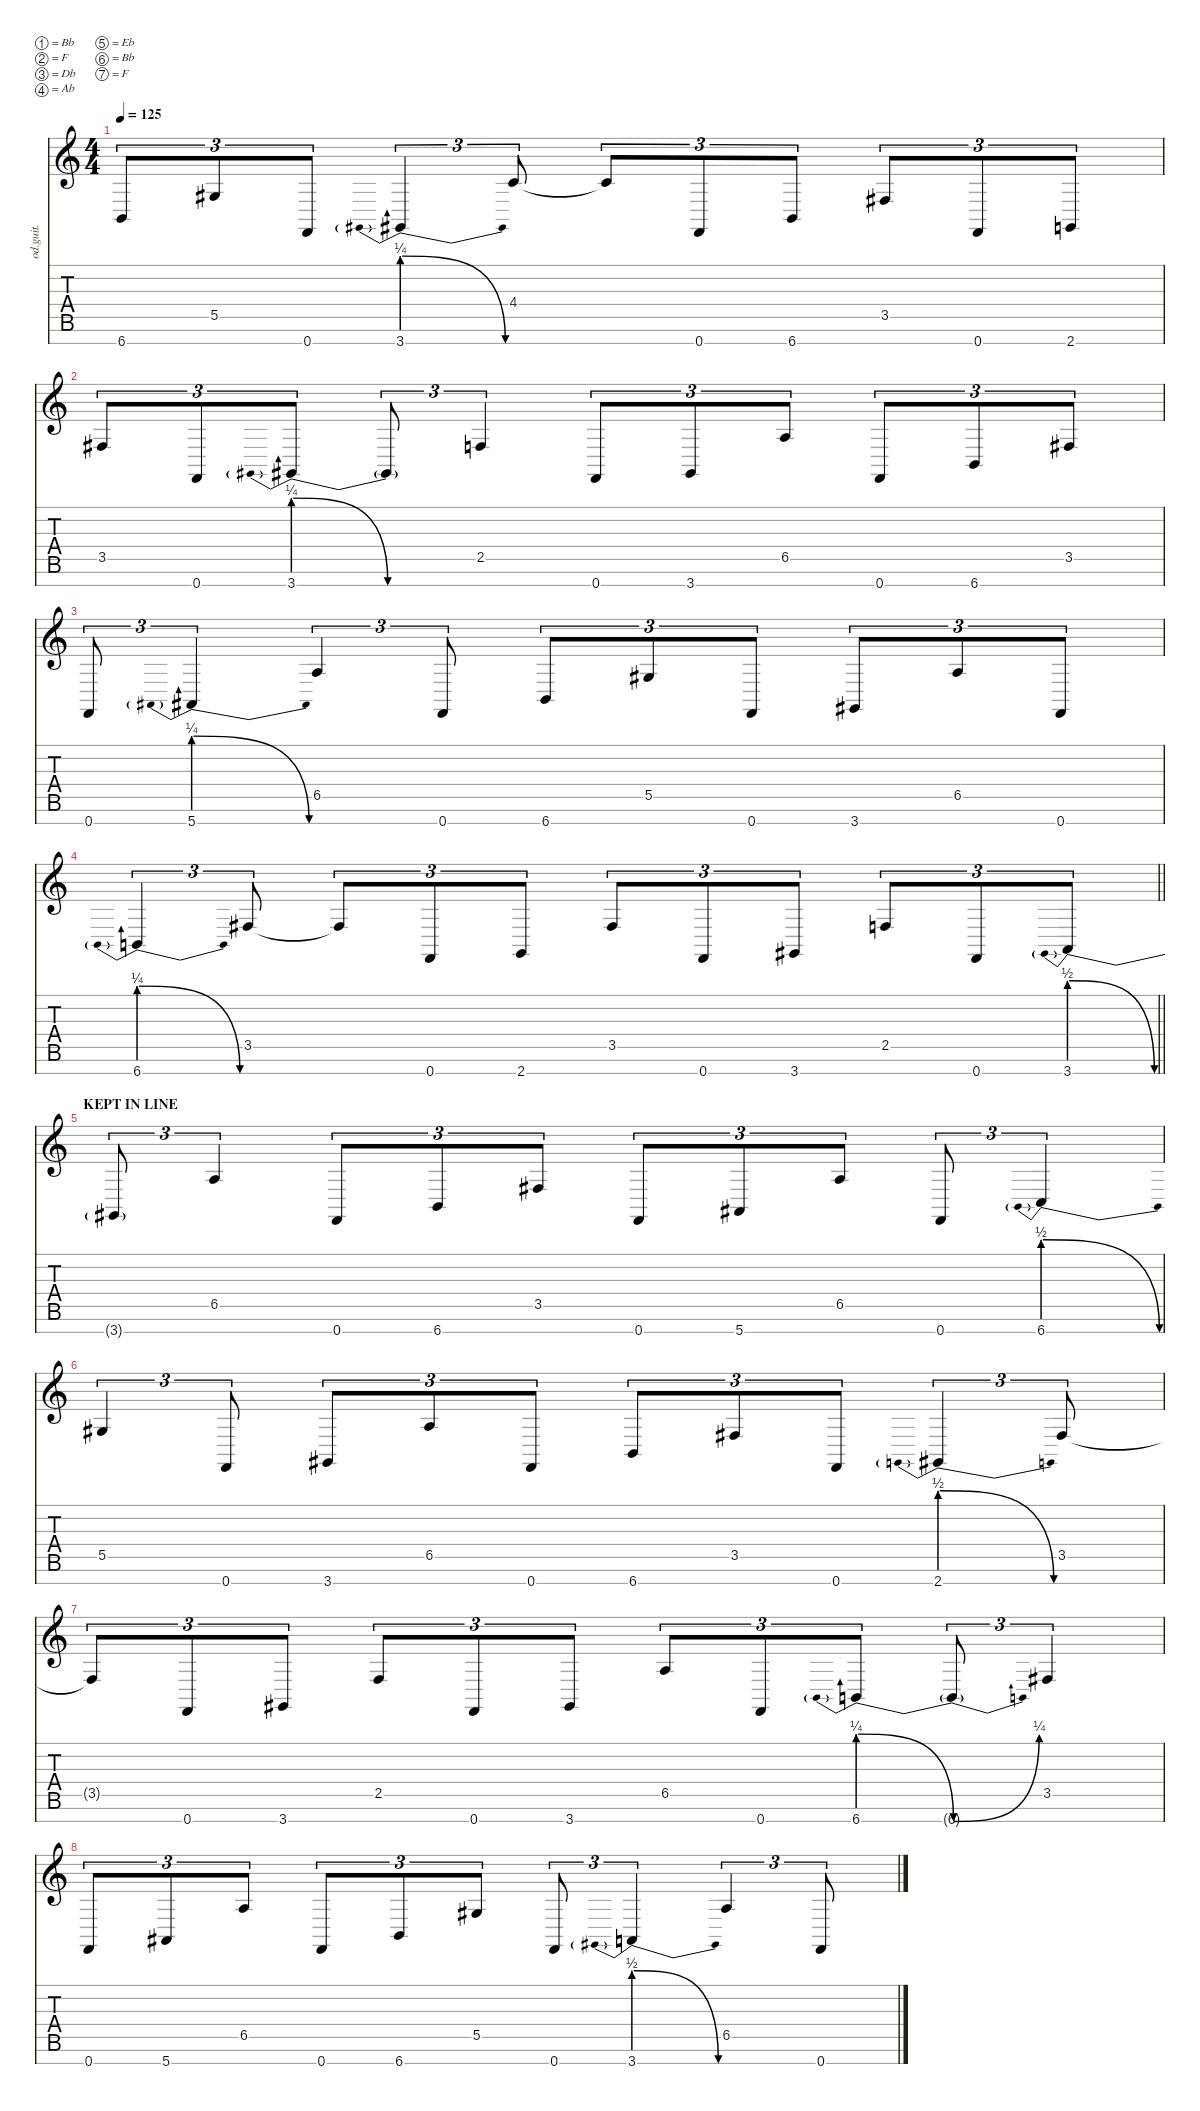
\defaultSystemsLayout 4
\hideDynamics
\bracketExtendMode nobrackets
\track ("8 string guitar 1 (Fredrik Thordendal)" "od.guit.") {instrument overdrivenguitar}
\staff {score tabs}
\tuning (Bb3 F3 Db3 Ab2 Eb2 Bb1 F1)
\ts (4 4)
\tempo 125
\clef g2
\ks c
6.7.8{tu (3 2) dy f beam Up} 5.5{acc #}.8{tu (3 2) beam Up} 0.7.8{tu (3 2) beam Up} 3.7{be (prebendrelease 0 1 30 0) acc #}.4{tu (3 2) beam Up} 4.4.8{tu (3 2) beam Up} 4.4{t}.8{tu (3 2) beam Up} 0.7.8{tu (3 2) beam Up} 6.7.8{tu (3 2) beam Up} 3.5{acc #}.8{tu (3 2) beam Up} 0.7.8{tu (3 2) beam Up} 2.7.8{tu (3 2) beam Up} |
3.5{acc #}.8{tu (3 2) beam Up} 0.7.8{tu (3 2) beam Up} 3.7{be (prebendrelease 0 1 60 0) acc #}.8{tu (3 2) beam Up} 3.7{be (hold 0 0 60 0) t acc #}.8{tu (3 2) beam Up} 2.5.4{tu (3 2) beam Up} 0.7.8{tu (3 2) beam Up} 3.7{acc #}.8{tu (3 2) beam Up} 6.5.8{tu (3 2) beam Up} 0.7.8{tu (3 2) beam Up} 6.7.8{tu (3 2) beam Up} 3.5{acc #}.8{tu (3 2) beam Up} |
0.7.8{tu (3 2) beam Up} 5.7{be (prebendrelease 0 1 30 0) acc #}.4{tu (3 2) beam Up} 6.5.4{tu (3 2) beam Up} 0.7.8{tu (3 2) beam Up} 6.7.8{tu (3 2) beam Up} 5.5{acc #}.8{tu (3 2) beam Up} 0.7.8{tu (3 2) beam Up} 3.7{acc #}.8{tu (3 2) beam Up} 6.5.8{tu (3 2) beam Up} 0.7.8{tu (3 2) beam Up} |
\barLineRight lightlight
6.7{be (prebendrelease 0 1 30 0)}.4{tu (3 2) beam Up} 3.5{acc #}.8{tu (3 2) beam Up} 3.5{t acc #}.8{tu (3 2) beam Up} 0.7.8{tu (3 2) beam Up} 2.7.8{tu (3 2) beam Up} 3.5{acc #}.8{tu (3 2) beam Up} 0.7.8{tu (3 2) beam Up} 3.7{acc #}.8{tu (3 2) beam Up} 2.5.8{tu (3 2) beam Up} 0.7.8{tu (3 2) beam Up} 3.7{be (prebendrelease 0 2 60 0)}.8{tu (3 2) beam Up} |
\section ("" "KEPT IN LINE")
3.7{be (hold 0 0 60 0) t acc #}.8{tu (3 2) beam Up} 6.5.4{tu (3 2) beam Up} 0.7.8{tu (3 2) beam Up} 6.7.8{tu (3 2) beam Up} 3.5{acc #}.8{tu (3 2) beam Up} 0.7.8{tu (3 2) beam Up} 5.7{acc #}.8{tu (3 2) beam Up} 6.5.8{tu (3 2) beam Up} 0.7.8{tu (3 2) beam Up} 6.7{be (prebendrelease 0 2 30 0)}.4{tu (3 2) beam Up} |
5.5{acc #}.4{tu (3 2) beam Up} 0.7.8{tu (3 2) beam Up} 3.7{acc #}.8{tu (3 2) beam Up} 6.5.8{tu (3 2) beam Up} 0.7.8{tu (3 2) beam Up} 6.7.8{tu (3 2) beam Up} 3.5{acc #}.8{tu (3 2) beam Up} 0.7.8{tu (3 2) beam Up} 2.7{be (prebendrelease 0 2 30 0)}.4{tu (3 2) beam Up} 3.5{acc #}.8{tu (3 2) beam Up} |
3.5{t acc #}.8{tu (3 2) beam Up} 0.7.8{tu (3 2) beam Up} 3.7{acc #}.8{tu (3 2) beam Up} 2.5.8{tu (3 2) beam Up} 0.7.8{tu (3 2) beam Up} 3.7{acc #}.8{tu (3 2) beam Up} 6.5.8{tu (3 2) beam Up} 0.7.8{tu (3 2) beam Up} 6.7{be (prebendrelease 0 1 60 0)}.8{tu (3 2) beam Up} 6.7{be (bend 0 0 60 1) t}.8{tu (3 2) beam Up} 3.5{acc #}.4{tu (3 2) beam Up} |
0.7.8{tu (3 2) beam Up} 5.7{acc #}.8{tu (3 2) beam Up} 6.5.8{tu (3 2) beam Up} 0.7.8{tu (3 2) beam Up} 6.7.8{tu (3 2) beam Up} 5.5{acc #}.8{tu (3 2) beam Up} 0.7.8{tu (3 2) beam Up} 3.7{be (prebendrelease 0 2 30 0)}.4{tu (3 2) beam Up} 6.5.4{tu (3 2) beam Up} 0.7.8{tu (3 2) beam Up}
